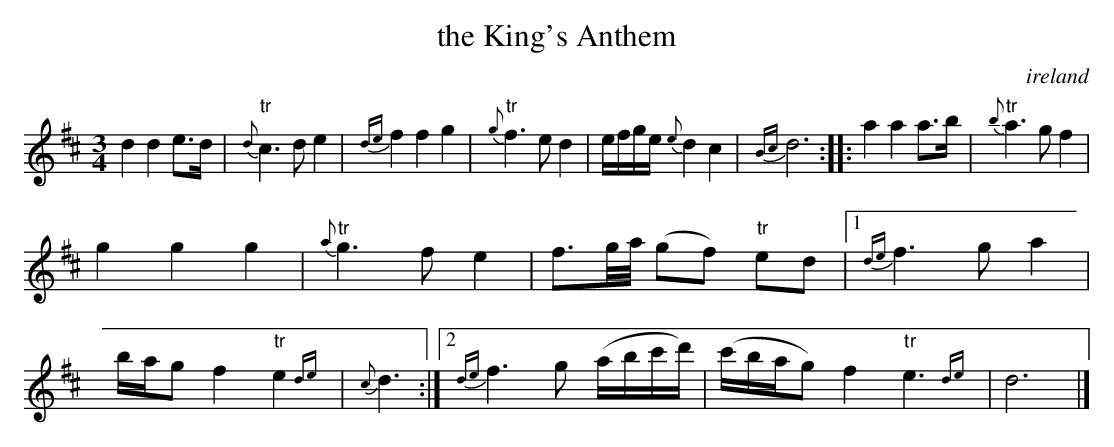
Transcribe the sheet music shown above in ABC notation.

X:1
T:the King's Anthem
O:ireland
M:3/4
K:D
d2d2 e>d| "tr"{d}c3d e2| {de}f2f2 g2| "tr"{g}f3e d2| \
e/f/g/e/ {e}d2 c2| {Bc}d6::\
a2a2 a>b| "tr"{b}a3g f2|
g2g2g2| "tr"{a}g3f e2|\
f3/g//a// (gf) "tr"ed\
|1 {de}f3g a2| b/a/g f2 "tr"e2{de} | {c}d3:|2\
{de}f3g (a/b/c'/d'/)| (c'/b/a/g) f2 "tr"e3{de} | d6|]
